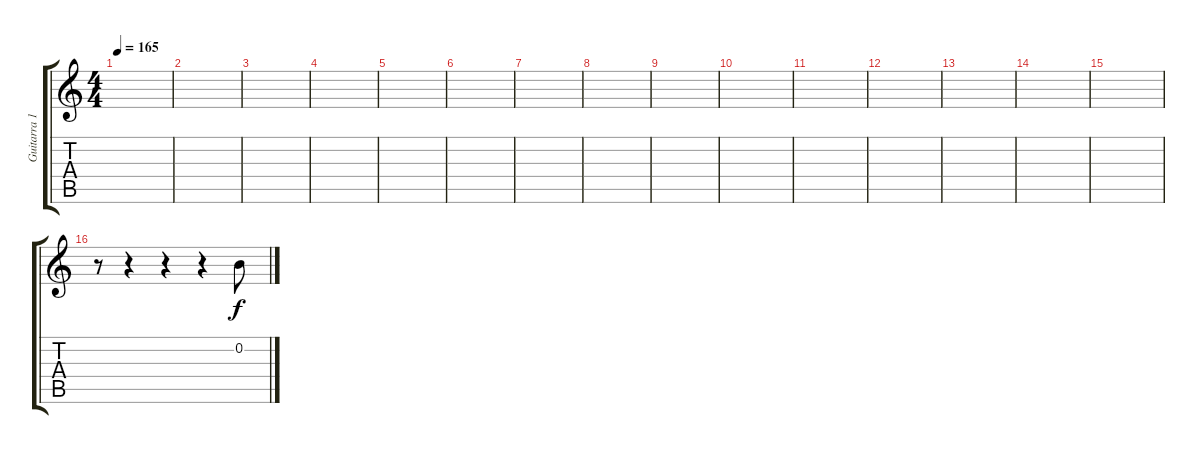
\track ("Guitarra 1" "Guitarra 1") {instrument distortionguitar}
\staff {score tabs}
\tuning (E4 B3 G3 D3 A2 E2) {hide}
\ts (4 4)
\tempo 165
\clef g2
\ks c
|
|
|
|
|
|
|
|
|
|
|
|
|
|
|
r.8 r.4 r.4 r.4 0.2.8
